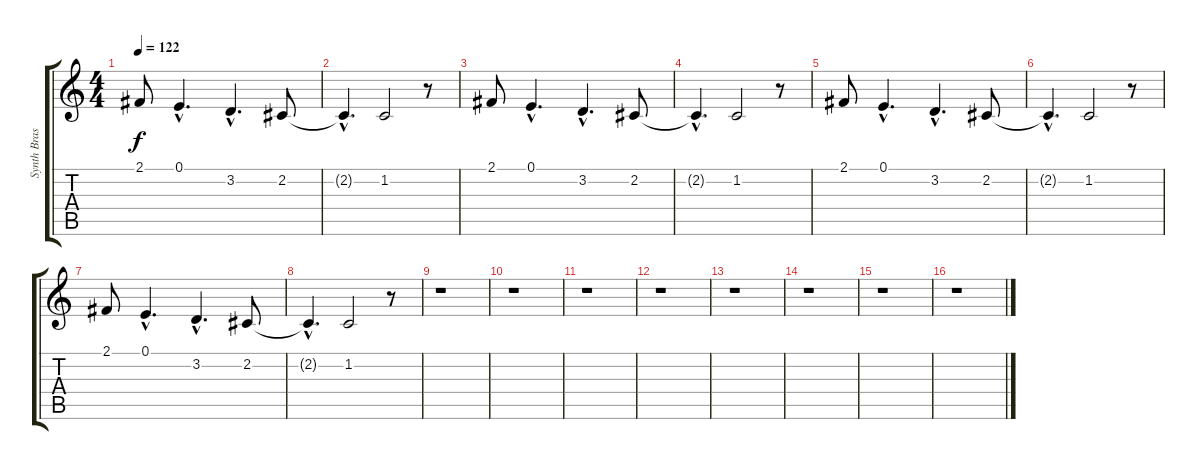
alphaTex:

\track ("Synth Brass 1" "Synth Bras") {instrument synthbrass1}
\staff {score tabs}
\tuning (E4 B3 G3 D3 A2 E2) {hide}
\ts (4 4)
\tempo 122
\clef g2
\ks c
2.1.8{dy f} 0.1{hac}.4{d} 3.2{hac}.4{d} 2.2.8 |
2.2{hac t}.4{d} 1.2.2 r.8 |
2.1.8 0.1{hac}.4{d} 3.2{hac}.4{d} 2.2.8 |
2.2{hac t}.4{d} 1.2.2 r.8 |
2.1.8 0.1{hac}.4{d} 3.2{hac}.4{d} 2.2.8 |
2.2{hac t}.4{d} 1.2.2 r.8 |
2.1.8 0.1{hac}.4{d} 3.2{hac}.4{d} 2.2.8 |
2.2{hac t}.4{d} 1.2.2 r.8 |
r.1 |
r.1 |
r.1 |
r.1 |
r.1 |
r.1 |
r.1 |
r.1
